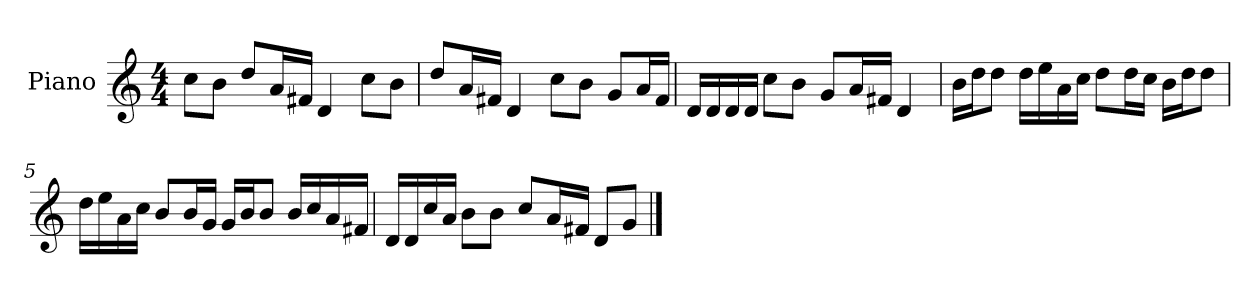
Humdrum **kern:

**kern
*part1
*staff1
*I"Piano
*I'P-no
*clefG2
*k[]
*M4/4
*MM90
=1
8cc\L
8b\J
8dd/L
16a/L
16f#X/JJ
4d/
8cc\L
8b\J
=2
8dd/L
16a/L
16f#X/JJ
4d/
8cc\L
8b\J
8g/L
16a/L
16f#/JJ
=3
16d/LL
16d/
16d/
16d/JJ
8cc\L
8b\J
8g/L
16a/L
16f#X/JJ
4d/
=4
16b\LL
16dd\J
8dd\J
16dd\LL
16ee\
16a\
16cc\JJ
8dd\L
16dd\L
16cc\JJ
16b\LL
16dd\J
8dd\J
!!LO:LB:g=z
=5
16dd\LL
16ee\
16a\
16cc\JJ
8b/L
16b/L
16g/JJ
16g/LL
16b/J
8b/J
16b/LL
16cc/
16a/
16f#X/JJ
=6
16d/LL
16d/
16cc/
16a/JJ
8b\L
8b\J
8cc/L
16a/L
16f#X/JJ
8d/L
8g/J
==
*-
